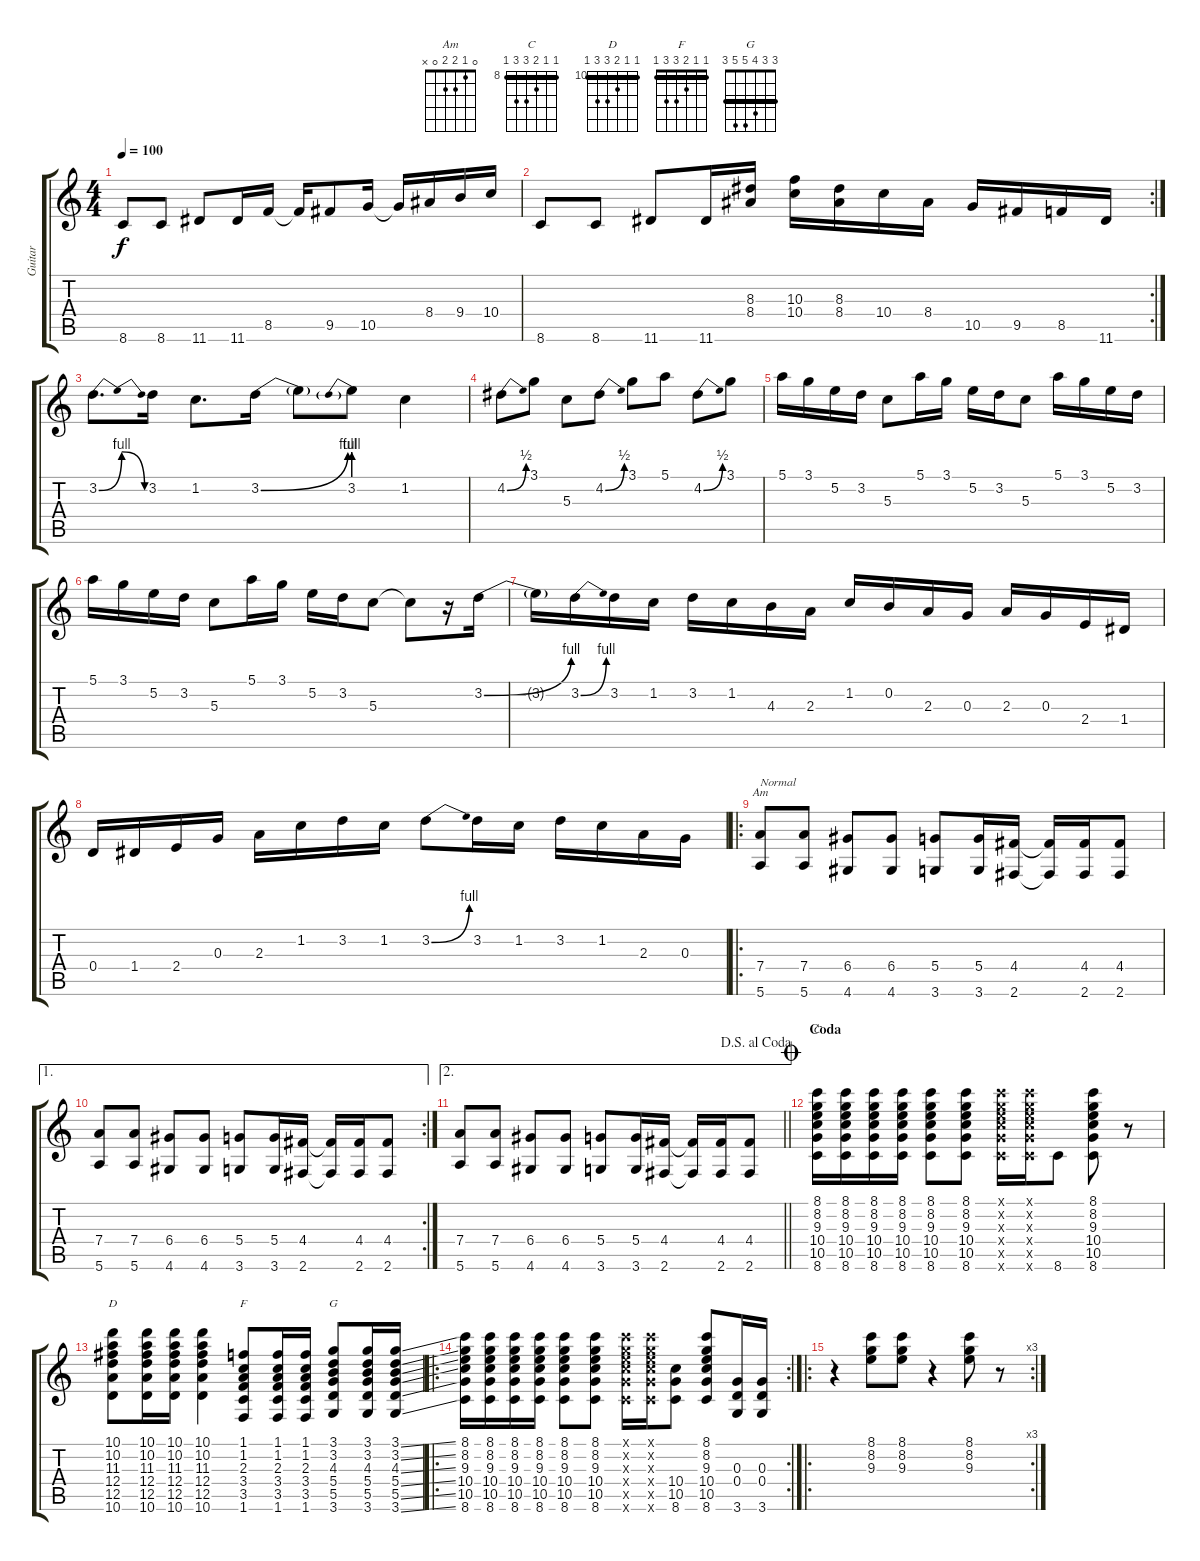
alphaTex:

\track ("Guitar" "Guitar") {instrument electricguitarclean}
\staff {score tabs}
\tuning (E4 B3 G3 D3 A2 E2) {hide}
\chord ("Am" 0 1 2 2 0 x)
\chord ("C" 8 8 9 10 10 8) {firstfret 8 barre 8}
\chord ("D" 10 10 11 12 12 10) {firstfret 10 barre 10}
\chord ("F" 1 1 2 3 3 1) {barre 1}
\chord ("G" 3 3 4 5 5 3) {barre 3}
\ts (4 4)
\tempo 100
\clef g2
\ks c
8.6.8{dy f} 8.6.8 11.6.8 11.6.16 8.5.16 8.5{t}.16 9.5.8 10.5.16 10.5{t}.16 8.4.16 9.4.16 10.4.16 |
\rc 2
8.6.8 8.6.8 11.6.8 11.6.16 (8.3 8.4).16 (10.3 10.4).16 (8.3 8.4).16 10.4.16 8.4.16 10.5.16 9.5.16 8.5.16 11.6.16 |
3.2{be (bendrelease 0 0 10 4 46 4 60 0)}.8{d} 3.2.16 1.2.8{d} 3.2{be (bend 0 0 60 4)}.16 3.2{t}.8 3.2{be (prebend 0 4 60 4)}.8 1.2.4 |
4.2{be (bend 0 0 60 2)}.8 3.1.8 5.3.8 4.2{be (bend 0 0 60 2)}.8 3.1.8 5.1.8 4.2{be (bend 0 0 60 2)}.8 3.1.8 |
5.1.16 3.1.16 5.2.16 3.2.16 5.3.8 5.1.16 3.1.16 5.2.16 3.2.16 5.3.8 5.1.16 3.1.16 5.2.16 3.2.16 |
5.1.16 3.1.16 5.2.16 3.2.16 5.3.8 5.1.16 3.1.16 5.2.16 3.2.16 5.3.8 5.3{t}.8 r.16 3.2{be (bend 0 0 60 4)}.16 |
3.2{t}.16 3.2{be (bend 0 0 60 4)}.16 3.2.16 1.2.16 3.2.16 1.2.16 4.3.16 2.3.16 1.2.16 0.2.16 2.3.16 0.3.16 2.3.16 0.3.16 2.4.16 1.4.16 |
0.4.16 1.4.16 2.4.16 0.3.16 2.3.16 1.2.16 3.2.16 1.2.16 3.2{be (bend 0 0 60 4)}.8 3.2.16 1.2.16 3.2.16 1.2.16 2.3.16 0.3.16 |
\ro
(7.4 5.6).8{ch "Am" txt "Normal" instrument electricguitarclean} (7.4 5.6).8 (6.4 4.6).8 (6.4 4.6).8 (5.4 3.6).8 (5.4 3.6).16 (4.4 2.6).16 (4.4{t} 2.6{t}).16 (4.4 2.6).16 (4.4 2.6).8 |
\ae 1
\rc 2
(7.4 5.6).8 (7.4 5.6).8 (6.4 4.6).8 (6.4 4.6).8 (5.4 3.6).8 (5.4 3.6).16 (4.4 2.6).16 (4.4{t} 2.6{t}).16 (4.4 2.6).16 (4.4 2.6).8 |
\ae 2
\jump dalsegnoalcoda
\barLineRight lightlight
(7.4 5.6).8 (7.4 5.6).8 (6.4 4.6).8 (6.4 4.6).8 (5.4 3.6).8 (5.4 3.6).16 (4.4 2.6).16 (4.4{t} 2.6{t}).16 (4.4 2.6).16 (4.4 2.6).8 |
\section ("" "Coda")
\jump coda
(8.1 8.2 9.3 10.4 10.5 8.6).16{ch "C"} (8.1 8.2 9.3 10.4 10.5 8.6).16 (8.1 8.2 9.3 10.4 10.5 8.6).16 (8.1 8.2 9.3 10.4 10.5 8.6).16 (8.1 8.2 9.3 10.4 10.5 8.6).8 (8.1 8.2 9.3 10.4 10.5 8.6).8 (8.1{x} 8.2{x} 9.3{x} 10.4{x} 10.5{x} 8.6{x}).16 (8.1{x} 8.2{x} 9.3{x} 10.4{x} 10.5{x} 8.6{x}).16 8.6.8 (8.1 8.2 9.3 10.4 10.5 8.6).8 r.8 |
(10.1 10.2 11.3 12.4 12.5 10.6).8{ch "D"} (10.1 10.2 11.3 12.4 12.5 10.6).16 (10.1 10.2 11.3 12.4 12.5 10.6).16 (10.1 10.2 11.3 12.4 12.5 10.6).4 (1.1 1.2 2.3 3.4 3.5 1.6).8{ch "F"} (1.1 1.2 2.3 3.4 3.5 1.6).16 (1.1 1.2 2.3 3.4 3.5 1.6).16 (3.1 3.2 4.3 5.4 5.5 3.6).8{ch "G"} (3.1 3.2 4.3 5.4 5.5 3.6).16 (3.1{ss} 3.2{ss} 4.3{ss} 5.4{ss} 5.5{ss} 3.6{ss}).16 |
\ro
\rc 2
(8.1 8.2 9.3 10.4 10.5 8.6).16 (8.1 8.2 9.3 10.4 10.5 8.6).16 (8.1 8.2 9.3 10.4 10.5 8.6).16 (8.1 8.2 9.3 10.4 10.5 8.6).16 (8.1 8.2 9.3 10.4 10.5 8.6).8 (8.1 8.2 9.3 10.4 10.5 8.6).8 (8.1{x} 8.2{x} 9.3{x} 10.4{x} 10.5{x} 8.6{x}).16 (8.1{x} 8.2{x} 9.3{x} 10.4{x} 10.5{x} 8.6{x}).16 (10.4 10.5 8.6).8 (8.1 8.2 9.3 10.4 10.5 8.6).8 (0.3 0.4 3.6).16 (0.3 0.4 3.6).16 |
\ro
\rc 3
r.4{volume 5} (8.1 8.2 9.3).8 (8.1 8.2 9.3).8 r.4 (8.1 8.2 9.3).8 r.8
